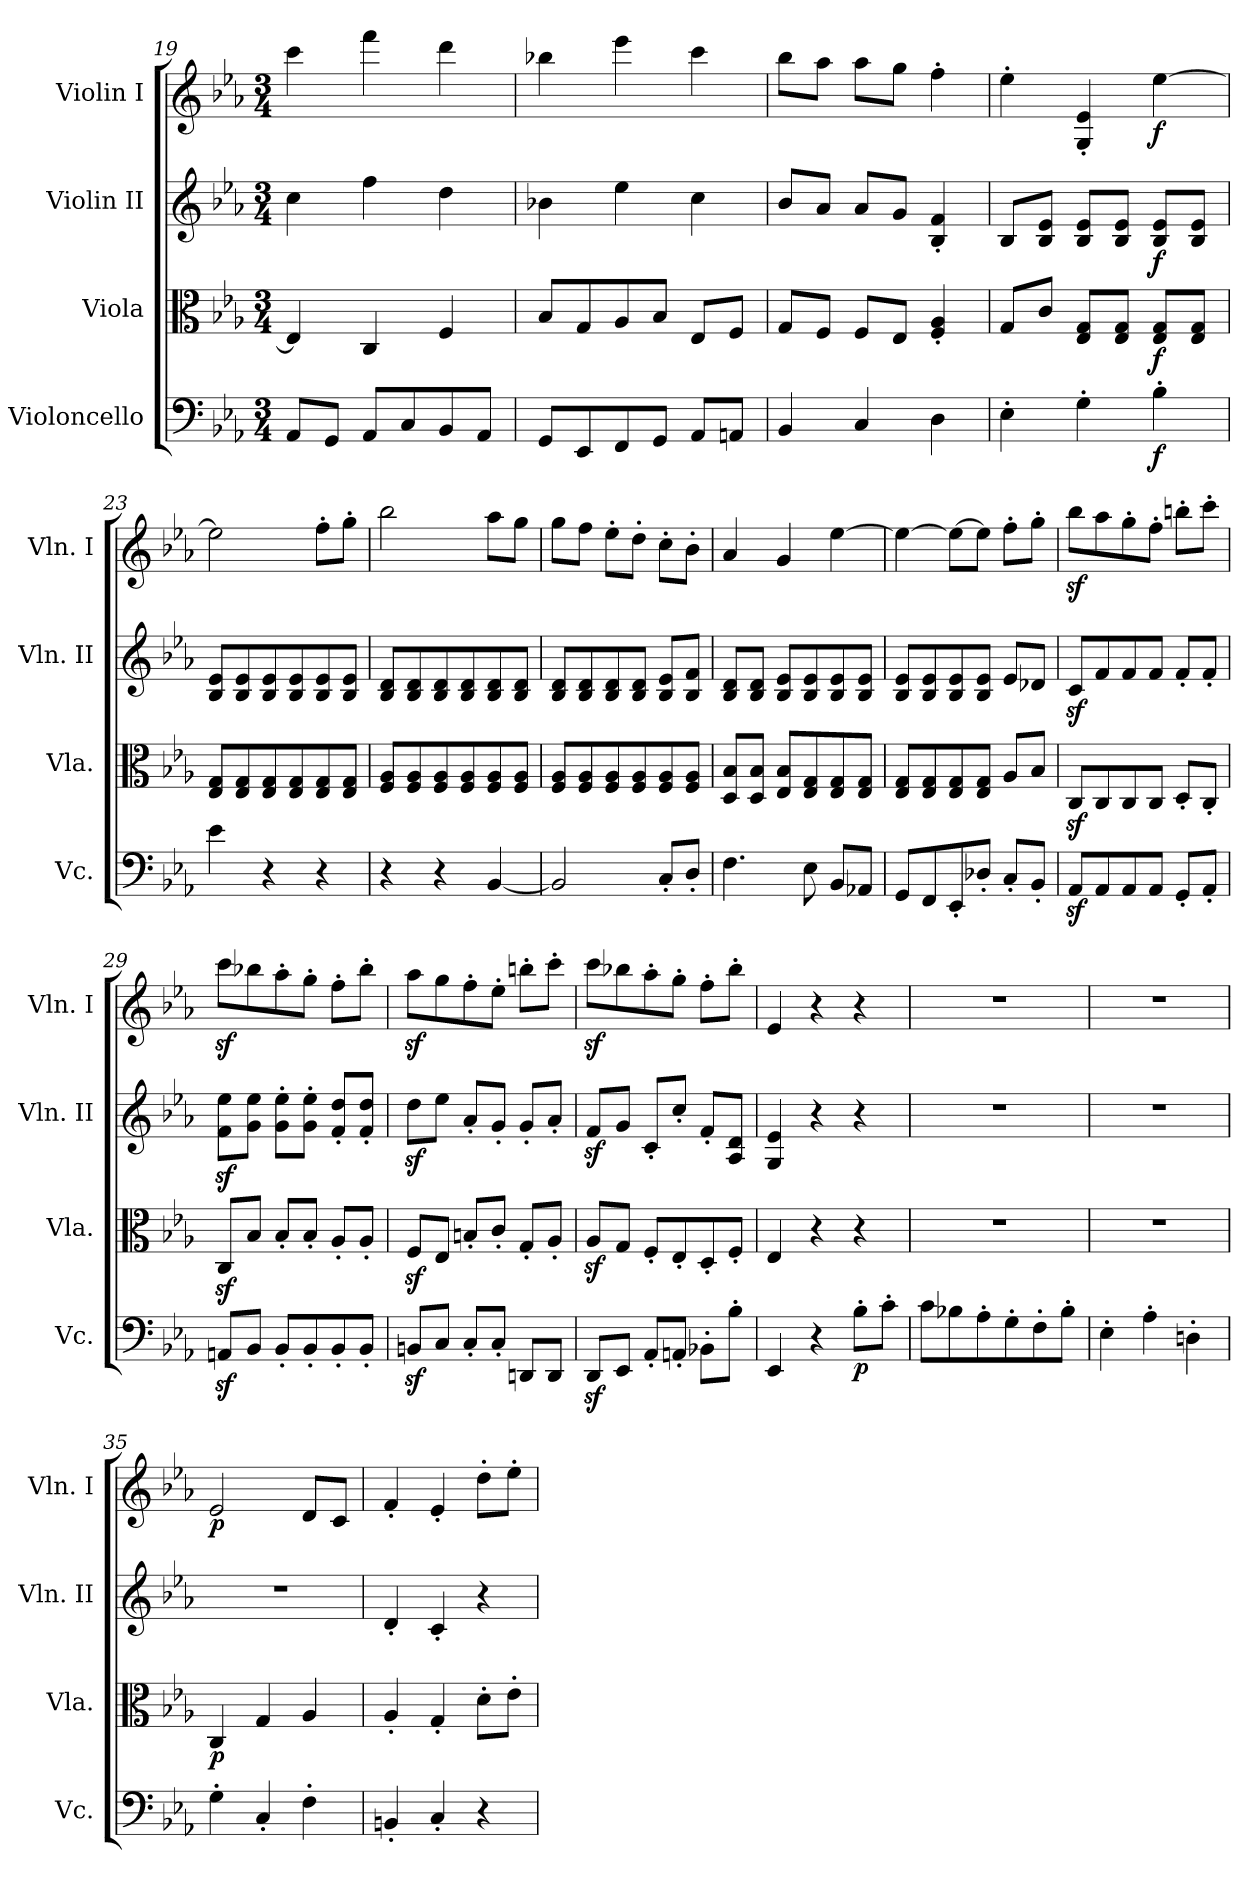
**kern	**dynam	**kern	**dynam	**kern	**dynam	**kern	**dynam
*part4	*part4	*part3	*part3	*part2	*part2	*part1	*part1
*staff4	*staff4	*staff3	*staff3	*staff2	*staff2	*staff1	*staff1
*I"Violoncello	*	*I"Viola	*	*I"Violin II	*	*I"Violin I	*
*I'Vc.	*	*I'Vla.	*	*I'Vln. II	*	*I'Vln. I	*
*clefF4	*	*clefC3	*	*clefG2	*	*clefG2	*
*k[b-e-a-]	*	*k[b-e-a-]	*	*k[b-e-a-]	*	*k[b-e-a-]	*
*E-:	*	*E-:	*	*E-:	*	*E-:	*
*M3/4	*	*M3/4	*	*M3/4	*	*M3/4	*
=19	=19	=19	=19	=19	=19	=19	=19
8AA-/L	.	4E-/]	.	4cc\	.	4ccc\	.
8GG/J	.	.	.	.	.	.	.
8AA-/L	.	4C/	.	4ff\	.	4fff\	.
8C/	.	.	.	.	.	.	.
8BB-/	.	4F/	.	4dd\	.	4ddd\	.
8AA-/J	.	.	.	.	.	.	.
=20	=20	=20	=20	=20	=20	=20	=20
8GG/L	.	8B-/L	.	4b-X\	.	4bb-X\	.
8EE-/	.	8G/	.	.	.	.	.
8FF/	.	8A-/	.	4ee-\	.	4eee-\	.
8GG/J	.	8B-/J	.	.	.	.	.
8AA-/L	.	8E-/L	.	4cc\	.	4ccc\	.
8AAn/J	.	8F/J	.	.	.	.	.
=21	=21	=21	=21	=21	=21	=21	=21
4BB-/	.	8G/L	.	8b-/L	.	8bb-\L	.
.	.	8F/J	.	8a-/J	.	8aa-\J	.
4C/	.	8F/L	.	8a-/L	.	8aa-\L	.
.	.	8E-/J	.	8g/J	.	8gg\J	.
4D\	.	4F/' 4A-/'	.	4B-/' 4f/'	.	4ff'\	.
=22	=22	=22	=22	=22	=22	=22	=22
4E-'\	.	8G/L	.	8B-/L	.	4ee-'\	.
.	.	8c/J	.	8B-/ 8e-/J	.	.	.
4G'\	.	8E-/ 8G/L	.	8B-/ 8e-/L	.	4G/' 4e-/'	.
.	.	8E-/ 8G/J	.	8B-/ 8e-/J	.	.	.
!	!LO:DY:b	!	!LO:DY:b	!	!LO:DY:b	!	!LO:DY:b
4B-'\	f	8E-/ 8G/L	f	8B-/ 8e-/L	f	[4ee-\	f
.	.	8E-/ 8G/J	.	8B-/ 8e-/J	.	.	.
=23	=23	=23	=23	=23	=23	=23	=23
4e-\	.	8E-/ 8G/L	.	8B-/ 8e-/L	.	2ee-\]	.
.	.	8E-/ 8G/	.	8B-/ 8e-/	.	.	.
4r	.	8E-/ 8G/	.	8B-/ 8e-/	.	.	.
.	.	8E-/ 8G/	.	8B-/ 8e-/	.	.	.
4r	.	8E-/ 8G/	.	8B-/ 8e-/	.	8ff'\L	.
.	.	8E-/ 8G/J	.	8B-/ 8e-/J	.	8gg'\J	.
=24	=24	=24	=24	=24	=24	=24	=24
4r	.	8F/ 8A-/L	.	8B-/ 8d/L	.	2bb-\	.
.	.	8F/ 8A-/	.	8B-/ 8d/	.	.	.
4r	.	8F/ 8A-/	.	8B-/ 8d/	.	.	.
.	.	8F/ 8A-/	.	8B-/ 8d/	.	.	.
[4BB-/	.	8F/ 8A-/	.	8B-/ 8d/	.	8aa-\L	.
.	.	8F/ 8A-/J	.	8B-/ 8d/J	.	8gg\J	.
=25	=25	=25	=25	=25	=25	=25	=25
2BB-/]	.	8F/ 8A-/L	.	8B-/ 8d/L	.	8gg\L	.
.	.	8F/ 8A-/	.	8B-/ 8d/	.	8ff\J	.
.	.	8F/ 8A-/	.	8B-/ 8d/	.	8ee-'\L	.
.	.	8F/ 8A-/	.	8B-/ 8d/J	.	8dd'\J	.
8C'/L	.	8F/ 8A-/	.	8B-/ 8e-/L	.	8cc'\L	.
8D'/J	.	8F/ 8A-/J	.	8B-/ 8f/J	.	8b-'\J	.
=26	=26	=26	=26	=26	=26	=26	=26
4.F\	.	8D/ 8B-/L	.	8B-/ 8d/L	.	4a-/	.
.	.	8D/ 8B-/J	.	8B-/ 8d/J	.	.	.
.	.	8E-/ 8B-/L	.	8B-/ 8e-/L	.	4g/	.
8E-\	.	8E-/ 8G/	.	8B-/ 8e-/	.	.	.
8BB-/L	.	8E-/ 8G/	.	8B-/ 8e-/	.	[4ee-\	.
8AA-X/J	.	8E-/ 8G/J	.	8B-/ 8e-/J	.	.	.
=27	=27	=27	=27	=27	=27	=27	=27
8GG/L	.	8E-/ 8G/L	.	8B-/ 8e-/L	.	4ee-\_	.
8FF/	.	8E-/ 8G/	.	8B-/ 8e-/	.	.	.
8EE-'/	.	8E-/ 8G/	.	8B-/ 8e-/	.	8ee-\L_	.
8D-X'/J	.	8E-/ 8G/J	.	8B-/ 8e-/J	.	8ee-\J]	.
8C'/L	.	8A-/L	.	8e-/L	.	8ff'\L	.
8BB-'/J	.	8B-/J	.	8d-X/J	.	8gg'\J	.
=28	=28	=28	=28	=28	=28	=28	=28
8AA-z</L	.	8Cz</L	.	8cz</L	.	8bb-z<\L	.
8AA-/	.	8C/	.	8f/	.	8aa-\	.
8AA-/	.	8C/	.	8f/	.	8gg'\	.
8AA-/J	.	8C/J	.	8f/J	.	8ff'\J	.
8GG'/L	.	8D'/L	.	8f'/L	.	8bbn'\L	.
8AA-'/J	.	8C'/J	.	8f'/J	.	8ccc'\J	.
=29	=29	=29	=29	=29	=29	=29	=29
8AAnz</L	.	8Cz</L	.	8f\z< 8ee-\z<L	.	8cccz<\L	.
8BB-/J	.	8B-/J	.	8g\ 8ee-\J	.	8bb-X\	.
8BB-'/L	.	8B-'/L	.	8g\' 8ee-\'L	.	8aa-'\	.
8BB-'/	.	8B-'/J	.	8g\' 8ee-\'J	.	8gg'\J	.
8BB-'/	.	8A-'/L	.	8f/' 8dd/'L	.	8ff'\L	.
8BB-'/J	.	8A-'/J	.	8f/' 8dd/'J	.	8bb-'\J	.
=30	=30	=30	=30	=30	=30	=30	=30
8BBnz</L	.	8Fz</L	.	8ddz<\L	.	8aa-z<\L	.
8C/J	.	8E-/J	.	8ee-\J	.	8gg\	.
8C'/L	.	8Bn'/L	.	8a-'/L	.	8ff'\	.
8C'/J	.	8c'/J	.	8g'/J	.	8ee-'\J	.
8DDn/L	.	8G'/L	.	8g'/L	.	8bbn'\L	.
8DD/J	.	8A-'/J	.	8a-'/J	.	8ccc'\J	.
=31	=31	=31	=31	=31	=31	=31	=31
8DDz</L	.	8A-z</L	.	8fz</L	.	8cccz<\L	.
8EE-/J	.	8G/J	.	8g/J	.	8bb-X\	.
8AA-'/L	.	8F'/L	.	8c'/L	.	8aa-'\	.
8AAn'/J	.	8E-'/	.	8cc'/J	.	8gg'\J	.
8BB-X'\L	.	8D'/	.	8f'/L	.	8ff'\L	.
8B-'\J	.	8F'/J	.	8A-/ 8d/J	.	8bb-'\J	.
=32	=32	=32	=32	=32	=32	=32	=32
4EE-/	.	4E-/	.	4G/ 4e-/	.	4e-/	.
4r	.	4r	.	4r	.	4r	.
!	!LO:DY:b	!	!	!	!	!	!
8B-'\L	p	4r	.	4r	.	4r	.
8c'\J	.	.	.	.	.	.	.
=33	=33	=33	=33	=33	=33	=33	=33
8c\L	.	2.r	.	2.r	.	2.r	.
8B-X\	.	.	.	.	.	.	.
8A-'\	.	.	.	.	.	.	.
8G'\	.	.	.	.	.	.	.
8F'\	.	.	.	.	.	.	.
8B-'\J	.	.	.	.	.	.	.
=34	=34	=34	=34	=34	=34	=34	=34
4E-'\	.	2.r	.	2.r	.	2.r	.
4A-'\	.	.	.	.	.	.	.
4Dn'\	.	.	.	.	.	.	.
=35	=35	=35	=35	=35	=35	=35	=35
!	!	!	!LO:DY:b	!	!	!	!LO:DY:b
4G'\	.	4C/	p	2.r	.	2e-/	p
4C'/	.	4G/	.	.	.	.	.
4F'\	.	4A-/	.	.	.	8d/L	.
.	.	.	.	.	.	8c/J	.
=36	=36	=36	=36	=36	=36	=36	=36
4BBn'/	.	4A-'/	.	4d'/	.	4f'/	.
4C'/	.	4G'/	.	4c'/	.	4e-'/	.
4r	.	8d'\L	.	4r	.	8dd'\L	.
.	.	8e-'\J	.	.	.	8ee-'\J	.
=	=	=	=	=	=	=	=
*-	*-	*-	*-	*-	*-	*-	*-
